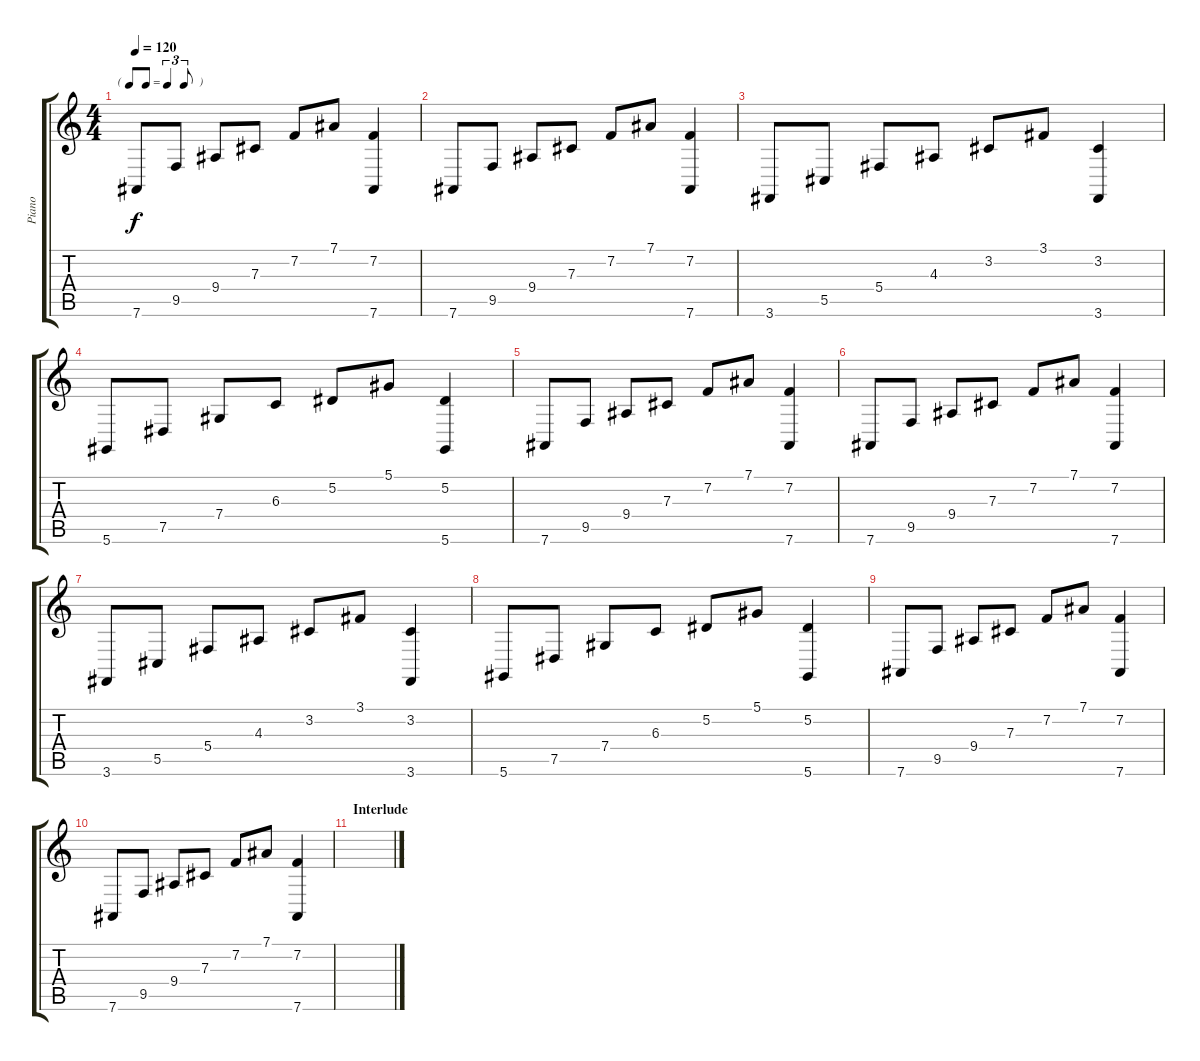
\track ("Piano" "Piano") {instrument electricgrandpiano}
\staff {score tabs}
\tuning (Eb4 Bb3 Gb3 Db3 Ab2 Eb2) {hide}
\ts (4 4)
\tf triplet8th
\tempo 120
\clef g2
\ks c
7.6.8{dy f} 9.5.8 9.4.8 7.3.8 7.2.8 7.1.8 (7.2 7.6).4 |
7.6.8 9.5.8 9.4.8 7.3.8 7.2.8 7.1.8 (7.2 7.6).4 |
3.6.8 5.5.8 5.4.8 4.3.8 3.2.8 3.1.8 (3.2 3.6).4 |
5.6.8 7.5.8 7.4.8 6.3.8 5.2.8 5.1.8 (5.2 5.6).4 |
7.6.8 9.5.8 9.4.8 7.3.8 7.2.8 7.1.8 (7.2 7.6).4 |
7.6.8 9.5.8 9.4.8 7.3.8 7.2.8 7.1.8 (7.2 7.6).4 |
3.6.8 5.5.8 5.4.8 4.3.8 3.2.8 3.1.8 (3.2 3.6).4 |
5.6.8 7.5.8 7.4.8 6.3.8 5.2.8 5.1.8 (5.2 5.6).4 |
7.6.8 9.5.8 9.4.8 7.3.8 7.2.8 7.1.8 (7.2 7.6).4 |
7.6.8 9.5.8 9.4.8 7.3.8 7.2.8 7.1.8 (7.2 7.6).4 |
\section ("" "Interlude")
